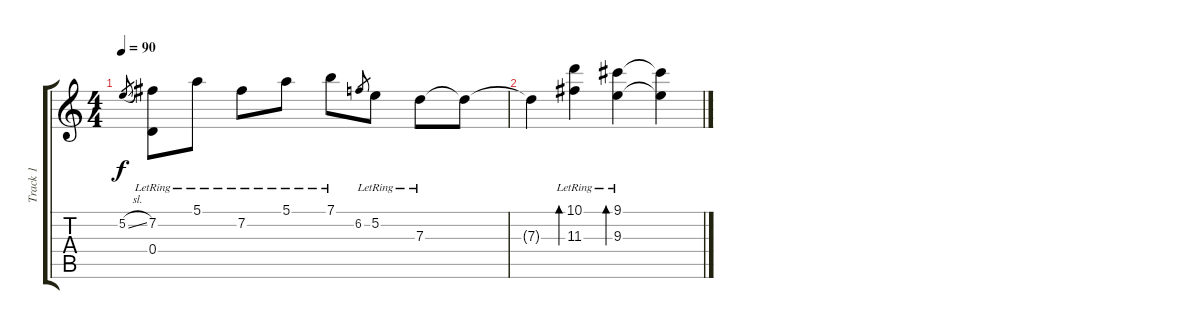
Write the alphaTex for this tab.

\track ("Track 1" "Track 1") {instrument acousticguitarsteel}
\staff {score tabs}
\tuning (E4 B3 G3 D3 A2 E2) {hide}
\ts (4 4)
\tempo 90
\clef g2
\ks c
5.2{sl}.8{gr dy f} (7.2{lr} 0.4{lr}).8 5.1{lr}.8 7.2{lr}.8 5.1{lr}.8 7.1{lr}.8 6.2.8{gr} 5.2{lr}.8 7.3{lr}.8 7.3{t}.8 |
7.3{t}.4 (10.1{lr} 11.3{lr}).4{bd 480} (9.1{lr} 9.3{lr}).4{bd 480} (9.1{t} 9.3{t}).4
